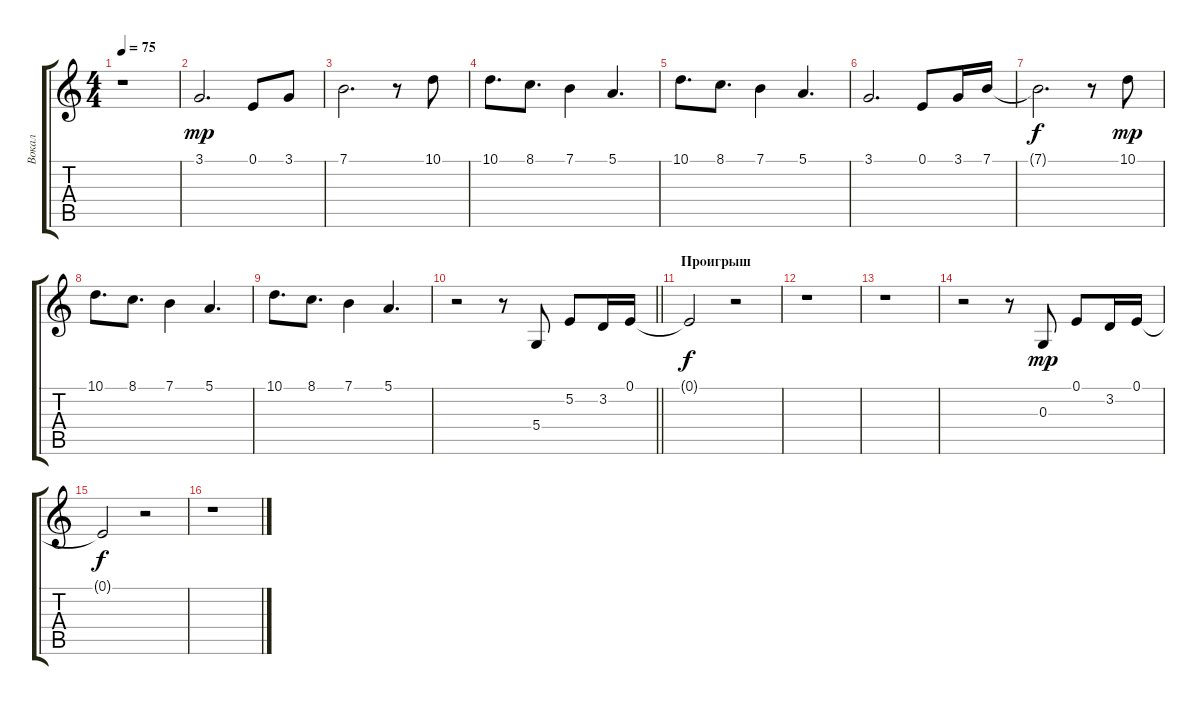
\track ("Вокал" "Вокал") {instrument tenorsax}
\staff {score tabs}
\tuning (E4 B3 G3 D3 A2 E2) {hide}
\ts (4 4)
\tempo 75
\clef g2
\ks c
r.1{dy mp} |
3.1.2{d} 0.1.8 3.1.8 |
7.1.2{d} r.8 10.1.8 |
10.1.8{d} 8.1.8{d} 7.1.4 5.1.4{d} |
10.1.8{d} 8.1.8{d} 7.1.4 5.1.4{d} |
3.1.2{d} 0.1.8 3.1.16 7.1.16 |
7.1{t}.2{d dy f} r.8 10.1.8{dy mp} |
10.1.8{d} 8.1.8{d} 7.1.4 5.1.4{d} |
10.1.8{d} 8.1.8{d} 7.1.4 5.1.4{d} |
\barLineRight lightlight
r.2 r.8 5.4.8 5.2.8 3.2.16 0.1.16 |
\section ("" "Проигрыш")
0.1{t}.2{dy f} r.2 |
r.1 |
r.1 |
r.2 r.8 0.3.8{dy mp} 0.1.8 3.2.16 0.1.16 |
0.1{t}.2{dy f} r.2 |
r.1
